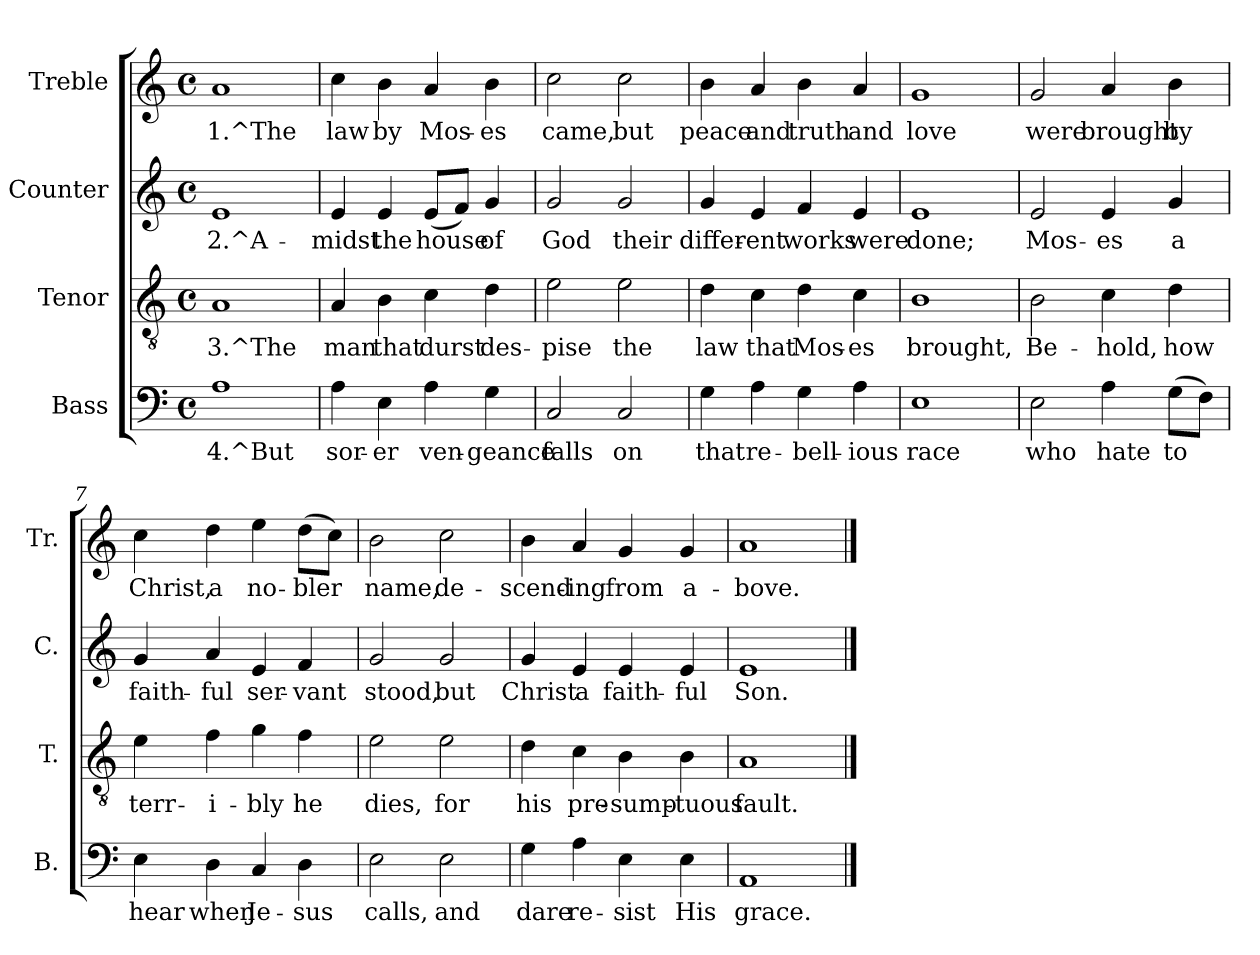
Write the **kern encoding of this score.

**kern	**text	**kern	**text	**kern	**text	**kern	**text
*part4	*part4	*part3	*part3	*part2	*part2	*part1	*part1
*staff4	*staff4	*staff3	*staff3	*staff2	*staff2	*staff1	*staff1
*I"Bass	*	*I"Tenor	*	*I"Counter	*	*I"Treble	*
*I'B.	*	*I'T.	*	*I'C.	*	*I'Tr.	*
!!LO:PB:g=z
*stria5	*	*stria5	*	*stria5	*	*stria5	*
*clefF4	*	*clefGv2	*	*clefG2	*	*clefG2	*
*k[]	*	*k[]	*	*k[]	*	*k[]	*
*C:	*	*C:	*	*C:	*	*C:	*
*M4/4	*	*M4/4	*	*M4/4	*	*M4/4	*
*met(c)	*	*met(c)	*	*met(c)	*	*met(c)	*
=1	=1	=1	=1	=1	=1	=1	=1
!	!LO:LY:b:rj	!	!LO:LY:b:rj	!	!LO:LY:b:rj	!	!LO:LY:b:rj
1A	4.^But	1A	3.^The	1e	2.^A-	1a	1.^The
=2	=2	=2	=2	=2	=2	=2	=2
!	!LO:LY:b:rj	!	!LO:LY:b:rj	!	!LO:LY:b:rj	!	!LO:LY:b:rj
4A\	sor-	4A/	man	4e/	-midst	4cc\	law
!	!LO:LY:b:rj	!	!LO:LY:b:rj	!	!LO:LY:b:rj	!	!LO:LY:b:rj
4E\	-er	4B\	that	4e/	the	4b\	by
!	!LO:LY:b:rj	!	!LO:LY:b:rj	!	!LO:LY:b:rj	!	!LO:LY:b:rj
4A\	ven-	4c\	durst	(<8e/L	house	4a/	Mos-
!	!	!	!	!	!LO:LY:b:rj	!	!
.	.	.	.	8f/J)	.	.	.
!	!LO:LY:b:rj	!	!LO:LY:b:rj	!	!LO:LY:b:rj	!	!LO:LY:b:rj
4G\	-geance	4d\	des-	4g/	of	4b\	-es
=3	=3	=3	=3	=3	=3	=3	=3
!	!LO:LY:b:rj	!	!LO:LY:b:rj	!	!LO:LY:b:rj	!	!LO:LY:b:rj
2C/	falls	2e\	-pise	2g/	God	2cc\	came,
!	!LO:LY:b:rj	!	!LO:LY:b:rj	!	!LO:LY:b:rj	!	!LO:LY:b:rj
2C/	on	2e\	the	2g/	their	2cc\	but
=4	=4	=4	=4	=4	=4	=4	=4
!	!LO:LY:b:rj	!	!LO:LY:b:rj	!	!LO:LY:b:rj	!	!LO:LY:b:rj
4G\	that	4d\	law	4g/	differ-	4b\	peace
!	!LO:LY:b:rj	!	!LO:LY:b:rj	!	!LO:LY:b:rj	!	!LO:LY:b:rj
4A\	re-	4c\	that	4e/	-ent	4a/	and
!	!LO:LY:b:rj	!	!LO:LY:b:rj	!	!LO:LY:b:rj	!	!LO:LY:b:rj
4G\	-bell-	4d\	Mos-	4f/	works	4b\	truth
!	!LO:LY:b:rj	!	!LO:LY:b:rj	!	!LO:LY:b:rj	!	!LO:LY:b:rj
4A\	-ious	4c\	-es	4e/	were	4a/	and
=5	=5	=5	=5	=5	=5	=5	=5
!	!LO:LY:b:rj	!	!LO:LY:b:rj	!	!LO:LY:b:rj	!	!LO:LY:b:rj
1E	race	1B	brought,	1e	done;	1g	love
!!LO:LB:g=z
=6	=6	=6	=6	=6	=6	=6	=6
!	!LO:LY:b:rj	!	!LO:LY:b:rj	!	!LO:LY:b:rj	!	!LO:LY:b:rj
2E\	who	2B\	Be-	2e/	Mos-	2g/	were
!	!LO:LY:b:rj	!	!LO:LY:b:rj	!	!LO:LY:b:rj	!	!LO:LY:b:rj
4A\	hate	4c\	-hold,	4e/	-es	4a/	brought
!	!LO:LY:b:rj	!	!LO:LY:b:rj	!	!LO:LY:b:rj	!	!LO:LY:b:rj
(>8G\L	to	4d\	how	4g/	a	4b\	by
!	!LO:LY:b:rj	!	!	!	!	!	!
8F\J)	.	.	.	.	.	.	.
=7	=7	=7	=7	=7	=7	=7	=7
!	!LO:LY:b:rj	!	!LO:LY:b:rj	!	!LO:LY:b:rj	!	!LO:LY:b:rj
4E\	hear	4e\	terr-	4g/	faith-	4cc\	Christ,
!	!LO:LY:b:rj	!	!LO:LY:b:rj	!	!LO:LY:b:rj	!	!LO:LY:b:rj
4D\	when	4f\	-i-	4a/	-ful	4dd\	a
!	!LO:LY:b:rj	!	!LO:LY:b:rj	!	!LO:LY:b:rj	!	!LO:LY:b:rj
4C/	Je-	4g\	-bly	4e/	ser-	4ee\	no-
!	!LO:LY:b:rj	!	!LO:LY:b:rj	!	!LO:LY:b:rj	!	!LO:LY:b:rj
4D\	-sus	4f\	he	4f/	-vant	(>8dd\L	-bler
!	!	!	!	!	!	!	!LO:LY:b:rj
.	.	.	.	.	.	8cc\J)	.
=8	=8	=8	=8	=8	=8	=8	=8
!	!LO:LY:b:rj	!	!LO:LY:b:rj	!	!LO:LY:b:rj	!	!LO:LY:b:rj
2E\	calls,	2e\	dies,	2g/	stood,	2b\	name,
!	!LO:LY:b:rj	!	!LO:LY:b:rj	!	!LO:LY:b:rj	!	!LO:LY:b:rj
2E\	and	2e\	for	2g/	but	2cc\	de-
=9	=9	=9	=9	=9	=9	=9	=9
!	!LO:LY:b:rj	!	!LO:LY:b:rj	!	!LO:LY:b:rj	!	!LO:LY:b:rj
4G\	dare	4d\	his	4g/	Christ	4b\	-scend-
!	!LO:LY:b:rj	!	!LO:LY:b:rj	!	!LO:LY:b:rj	!	!LO:LY:b:rj
4A\	re-	4c\	pre-	4e/	a	4a/	-ing
!	!LO:LY:b:rj	!	!LO:LY:b:rj	!	!LO:LY:b:rj	!	!LO:LY:b:rj
4E\	-sist	4B\	-sump-	4e/	faith-	4g/	from
!	!LO:LY:b:rj	!	!LO:LY:b:rj	!	!LO:LY:b:rj	!	!LO:LY:b:rj
4E\	His	4B\	-tuous	4e/	-ful	4g/	a-
=10	=10	=10	=10	=10	=10	=10	=10
!	!LO:LY:b:rj	!	!LO:LY:b:rj	!	!LO:LY:b:rj	!	!LO:LY:b:rj
1AA	grace.	1A	fault.	1e	Son.	1a	-bove.
==	==	==	==	==	==	==	==
*-	*-	*-	*-	*-	*-	*-	*-
